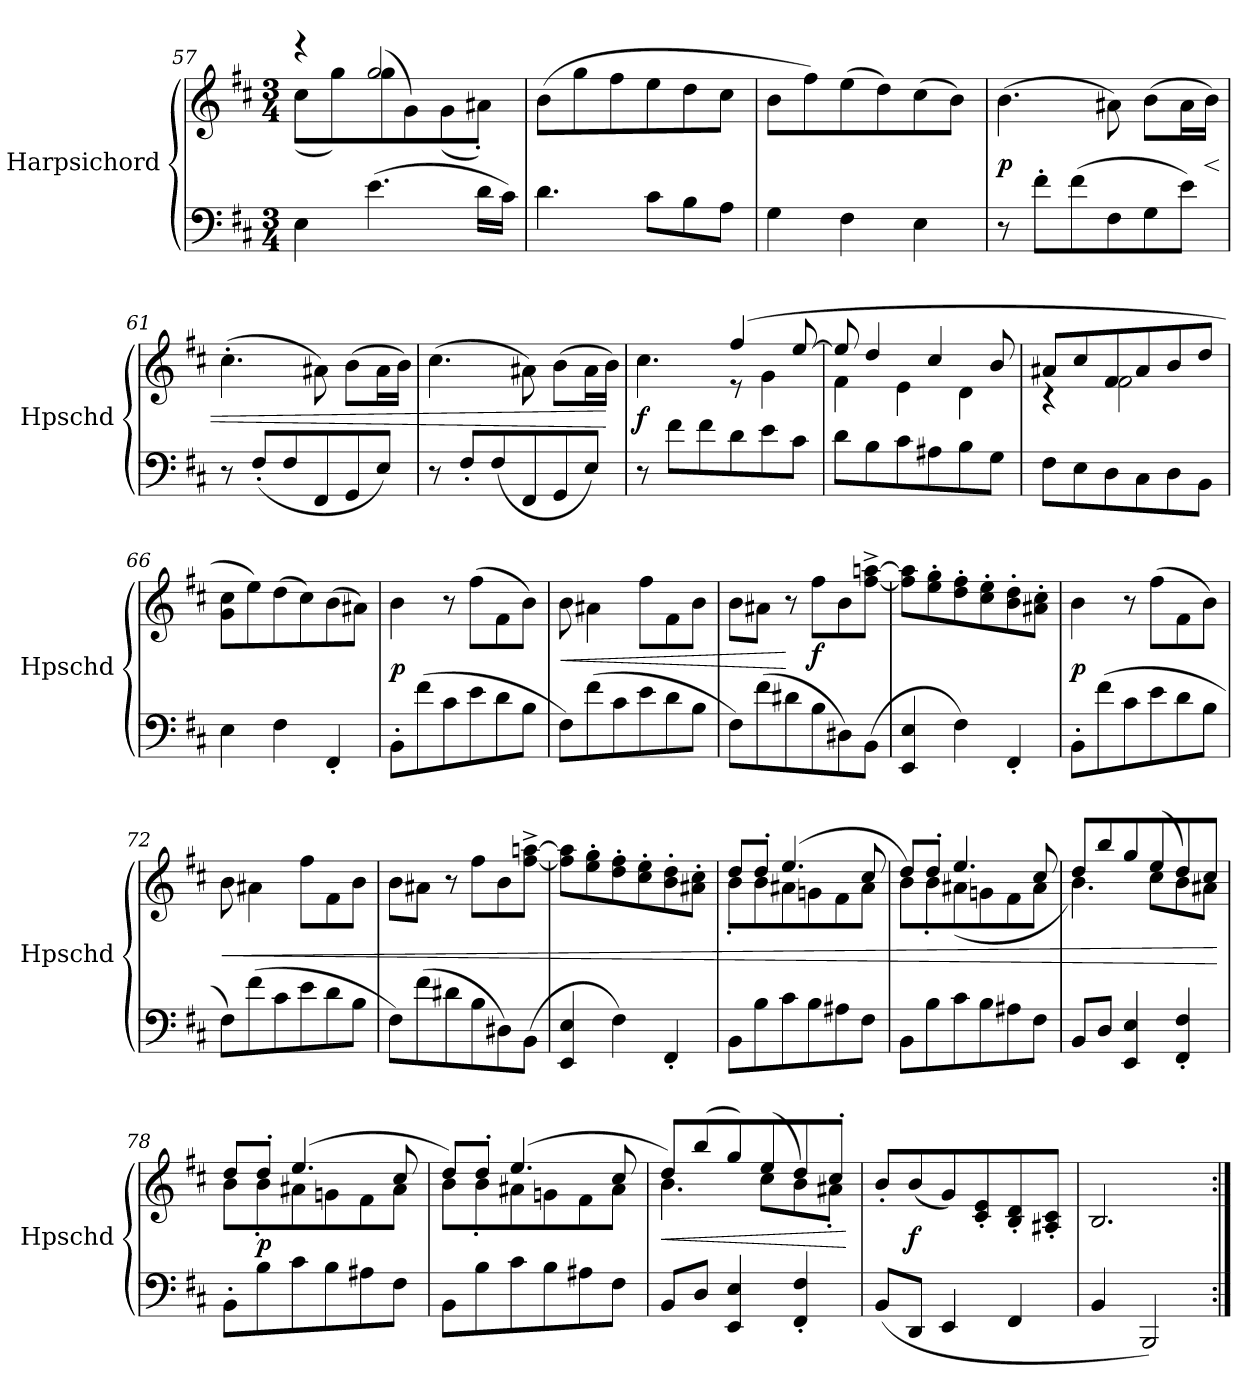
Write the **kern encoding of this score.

**kern	**kern	**dynam
*part1	*part1	*part1
*staff2	*staff1	*staff1/2
*I"Harpsichord	*	*
*I'Hpschd	*	*
*clefF4	*clefG2	*
*k[f#c#]	*k[f#c#]	*
*b:	*b:	*
*M3/4	*M3/4	*
=57	=57	=57
*	*^	*
4E\	4r	(8cc#\L	.
.	.	8gg\)	.
(4.e\	(2gg/	8gg\	.
.	.	8g\)	.
.	.	(8g\	.
16d\LL	.	8a#X'\J)	.
16c#\JJ)	.	.	.
*	*v	*v	*
=58	=58	=58
4.d\	(8b\L	.
.	8gg\	.
.	8ff#\	.
8c#\L	8ee\	.
8B\	8dd\	.
8A\J	8cc#\J	.
=59	=59	=59
4G\	8b\L	.
.	8ff#\)	.
4F#\	(8ee\	.
.	8dd\)	.
4E\	(8cc#\	.
.	8b\J)	.
=60	=60	=60
8r	(4.b\	p
8f#'\L	.	.
(8f#\	.	.
8F#\	8a#X\)	.
8G\	(8b\L	.
8e\J)	16a#\L	.
.	16b\JJ)	<
=61	=61	=61
8r	(4.cc#'\	.
(8F#'/L	.	.
8F#/	.	.
8FF#/	8a#X\)	.
8GG/	(8b\L	.
8E/J)	16a#\L	.
.	16b\JJ)	.
=62	=62	=62
8r	(4.cc#\	.
8F#'/L	.	.
(8F#/	.	.
8FF#/	8a#X\)	.
8GG/	(8b\L	.
8E/J)	16a#\L	.
.	16b\JJ)	[
=63	=63	=63
*	*^	*
8r	4.cc#\	4.ryy	f
8f#\L	.	.	.
8f#\	.	.	.
8d\	(4ff#/	8r	.
8e\	.	4g\	.
8c#\J	[8ee/	.	.
=64	=64	=64	=64
8d\L	8ee/]	4f#\	.
8B\	4dd/	.	.
8c#\	.	4e\	.
8A#X\	4cc#/	.	.
8B\	.	4d\	.
8G\J	8b/	.	.
=65	=65	=65	=65
8F#\L	8a#X/L	4r	.
8E\	8cc#/	.	.
8D\	8f#/	2f#\	.
8C#\	8a#/	.	.
8D\	8b/	.	.
8BB\J	8dd/J	.	.
*	*v	*v	*
=66	=66	=66
4E\	8g\ 8cc#\L	.
.	8ee\)	.
4F#\	(8dd\	.
.	8cc#\)	.
4FF#'/	(8b\	.
.	8a#X\J)	.
=67	=67	=67
8BB'\L	4b\	p
(8f#\	.	.
8c#\	8r	.
8e\	(8ff#\L	.
8d\	8f#\	.
8B\J	8b\J)	.
=68	=68	=68
8F#\L)	8b\	<
(8f#\	4a#X\	.
8c#\	.	.
8e\	8ff#\L	.
8d\	8f#\	.
8B\J	8b\J	.
=69	=69	=69
8F#\L)	8b\L	.
(8f#\	8a#X\J	.
8d#X\	8r	[
8B\	8ff#\L	f
8D#X\)	8b\	.
(8BB\J	[8ff#^\ [8aan^\J	.
=70	=70	=70
4EE/ 4E/	8ff#]\ 8aa]\L	.
.	8ee'\ 8gg'\	.
4F#\)	8dd'\ 8ff#'\	.
.	8cc#'\ 8ee'\	.
4FF#'/	8b'\ 8dd'\	.
.	8a#X'\ 8cc#'\J	.
=71	=71	=71
8BB'\L	4b\	p
(8f#\	.	.
8c#\	8r	.
8e\	(8ff#\L	.
8d\	8f#\	.
8B\J	8b\J)	.
=72	=72	=72
8F#\L)	8b\	<
(8f#\	4a#X\	.
8c#\	.	.
8e\	8ff#\L	.
8d\	8f#\	.
8B\J	8b\J	.
=73	=73	=73
8F#\L)	8b\L	.
(8f#\	8a#X\J	.
8d#X\	8r	.
8B\	8ff#\L	.
8D#X\)	8b\	.
(8BB\J	[8ff#^\ [8aan^\J	.
=74	=74	=74
4EE/ 4E/	8ff#]\ 8aa]\L	.
.	8ee'\ 8gg'\	.
4F#\)	8dd'\ 8ff#'\	.
.	8cc#'\ 8ee'\	.
4FF#'/	8b'\ 8dd'\	.
.	8a#X'\ 8cc#'\J	.
=75	=75	=75
*	*^	*
8BB\L	8dd/L	8b'\L	.
8B\	8dd'/J	8b\	.
8c#\	(4.ee/	8a#X\	.
8B\	.	8gn\	.
8A#X\	.	8f#\	.
8F#\J	8cc#/	8a#\J	.
=76	=76	=76	=76
8BB\L	8dd/L	8b\L)	.
8B\	8dd'/J	8b'\	.
8c#\	4.ee/	(8a#X\	.
8B\	.	8gn\	.
8A#X\	.	8f#\	.
8F#\J	8cc#/	8a#\J	.
=77	=77	=77	=77
8BB/L	8dd/L	4.b\)	.
8D/J	8bb/	.	.
4EE/ 4E/	8gg/	.	.
.	(8ee/	8cc#\L	.
4FF#'/ 4F#'/	8dd/	8b\)	.
.	8cc#/J	8a#X\J	.
*	*v	*v	*
.	.	[
=78	=78	=78
*	*^	*
8BB'\L	8dd/L	8b\L	.
8B\	8dd'/J	8b'\	p
8c#\	(4.ee/	8a#X\	.
8B\	.	8gn\	.
8A#X\	.	8f#\	.
8F#\J	8cc#/	8a#\J	.
=79	=79	=79	=79
8BB\L	8dd/L)	8b\L	.
8B\	8dd'/J	8b'\	.
8c#\	(4.ee/	8a#X\	.
8B\	.	8gn\	.
8A#X\	.	8f#\	.
8F#\J	8cc#/	8a#\J	.
=80	=80	=80	=80
8BB/L	8dd/L)	4.b\	<
8D/J	(8bb/	.	.
4EE/ 4E/	8gg/)	.	.
.	(8ee/	8cc#\L	.
4FF#'/ 4F#'/	8dd/	8b\)	.
.	8cc#'/J	8a#X'\J	.
*	*v	*v	*
.	.	[
=81	=81	=81
(8BB/L	8b'/L	.
8DD/J	(8b/	f
4EE/	8g/)	.
.	8c#'/ 8e'/	.
4FF#/	8B'/ 8d'/	.
.	8A#X'/ 8c#'/J	.
=82	=82	=82
4BB/	2.B/	.
2BBB/)	.	.
=:|!	=:|!	=:|!
*-	*-	*-
